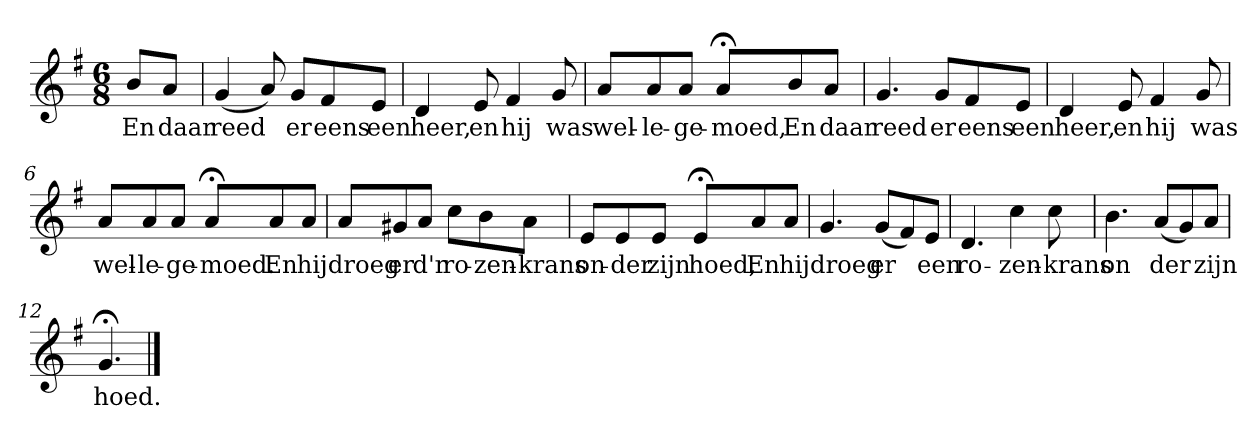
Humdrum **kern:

**kern	**text
*part1	*part1
*staff1	*staff1
*k[f#]	*
*G:	*
*M6/8	*
*MM120	*
=	=
8bL	En
8aJ	daar
=1	=1
(4g	reed
8a)	.
8gL	er
8f#	eens
8eJ	een
=2	=2
4d	heer,
8e	en
4f#	hij
8g	was
=3	=3
8aL	wel-
8a	-le-
8aJ	-ge-
8a;<L	-moed,
8b	En
8aJ	daar
=4	=4
4.g	reed
8gL	er
8f#	eens
8eJ	een
=5	=5
4d	heer,
8e	en
4f#	hij
8g	was
=6	=6
8aL	wel-
8a	-le-
8aJ	-ge-
8a;<L	-moed.
8a	En
8aJ	hij
=7	=7
8aL	droeg
8g#X	er
8aJ	d'r
8ccL	ro-
8b	-zen-
8aJ	-krans
=8	=8
8eL	on-
8e	-der
8eJ	zijn
8e;<L	hoed,
8a	En
8aJ	hij
=9	=9
4.g	droeg
(8gL	er
8f#)	.
8eJ	een
=10	=10
4.d	ro-
4cc	-zen-
8cc	-krans
=11	=11
4.b	on
(8aL	der
8g)	.
8aJ	zijn
=12	=12
4.g;<	hoed.
==	==
*-	*-
